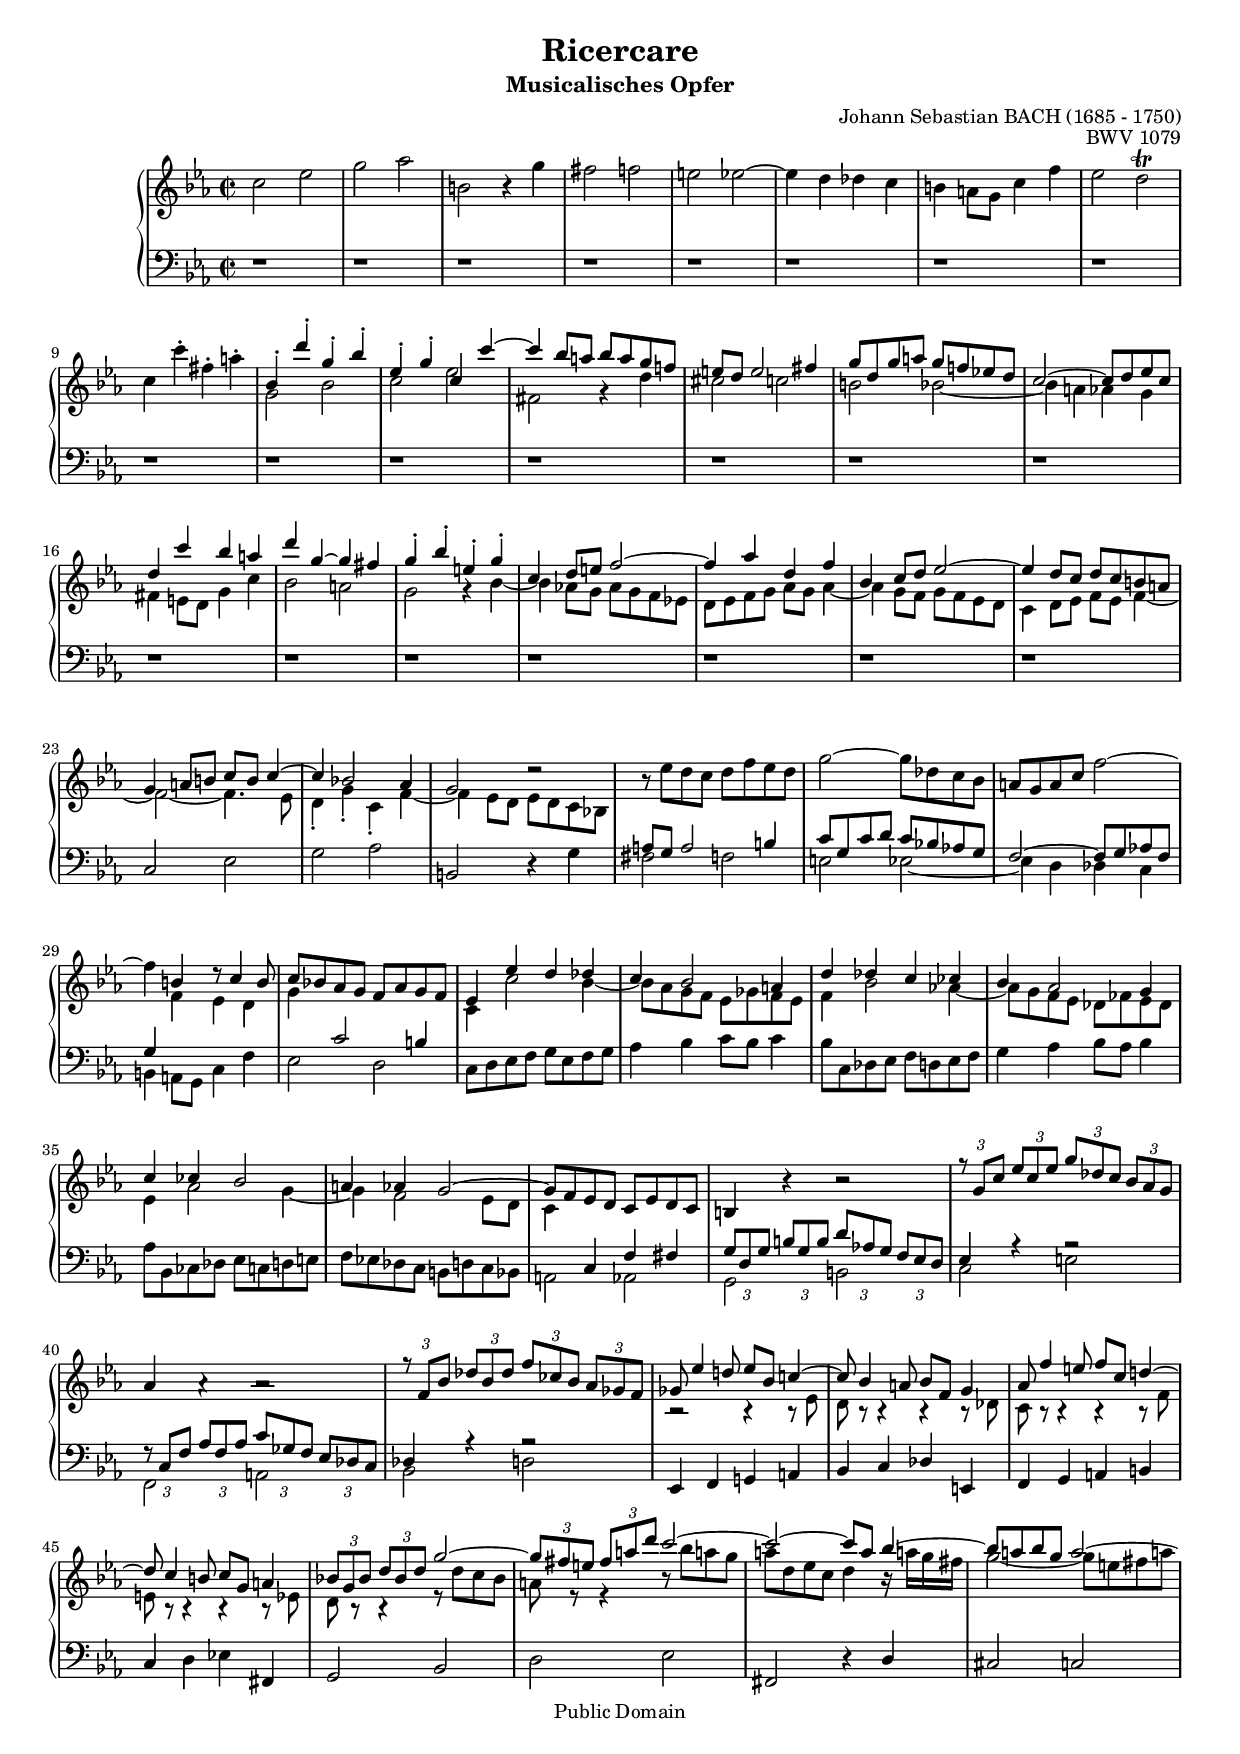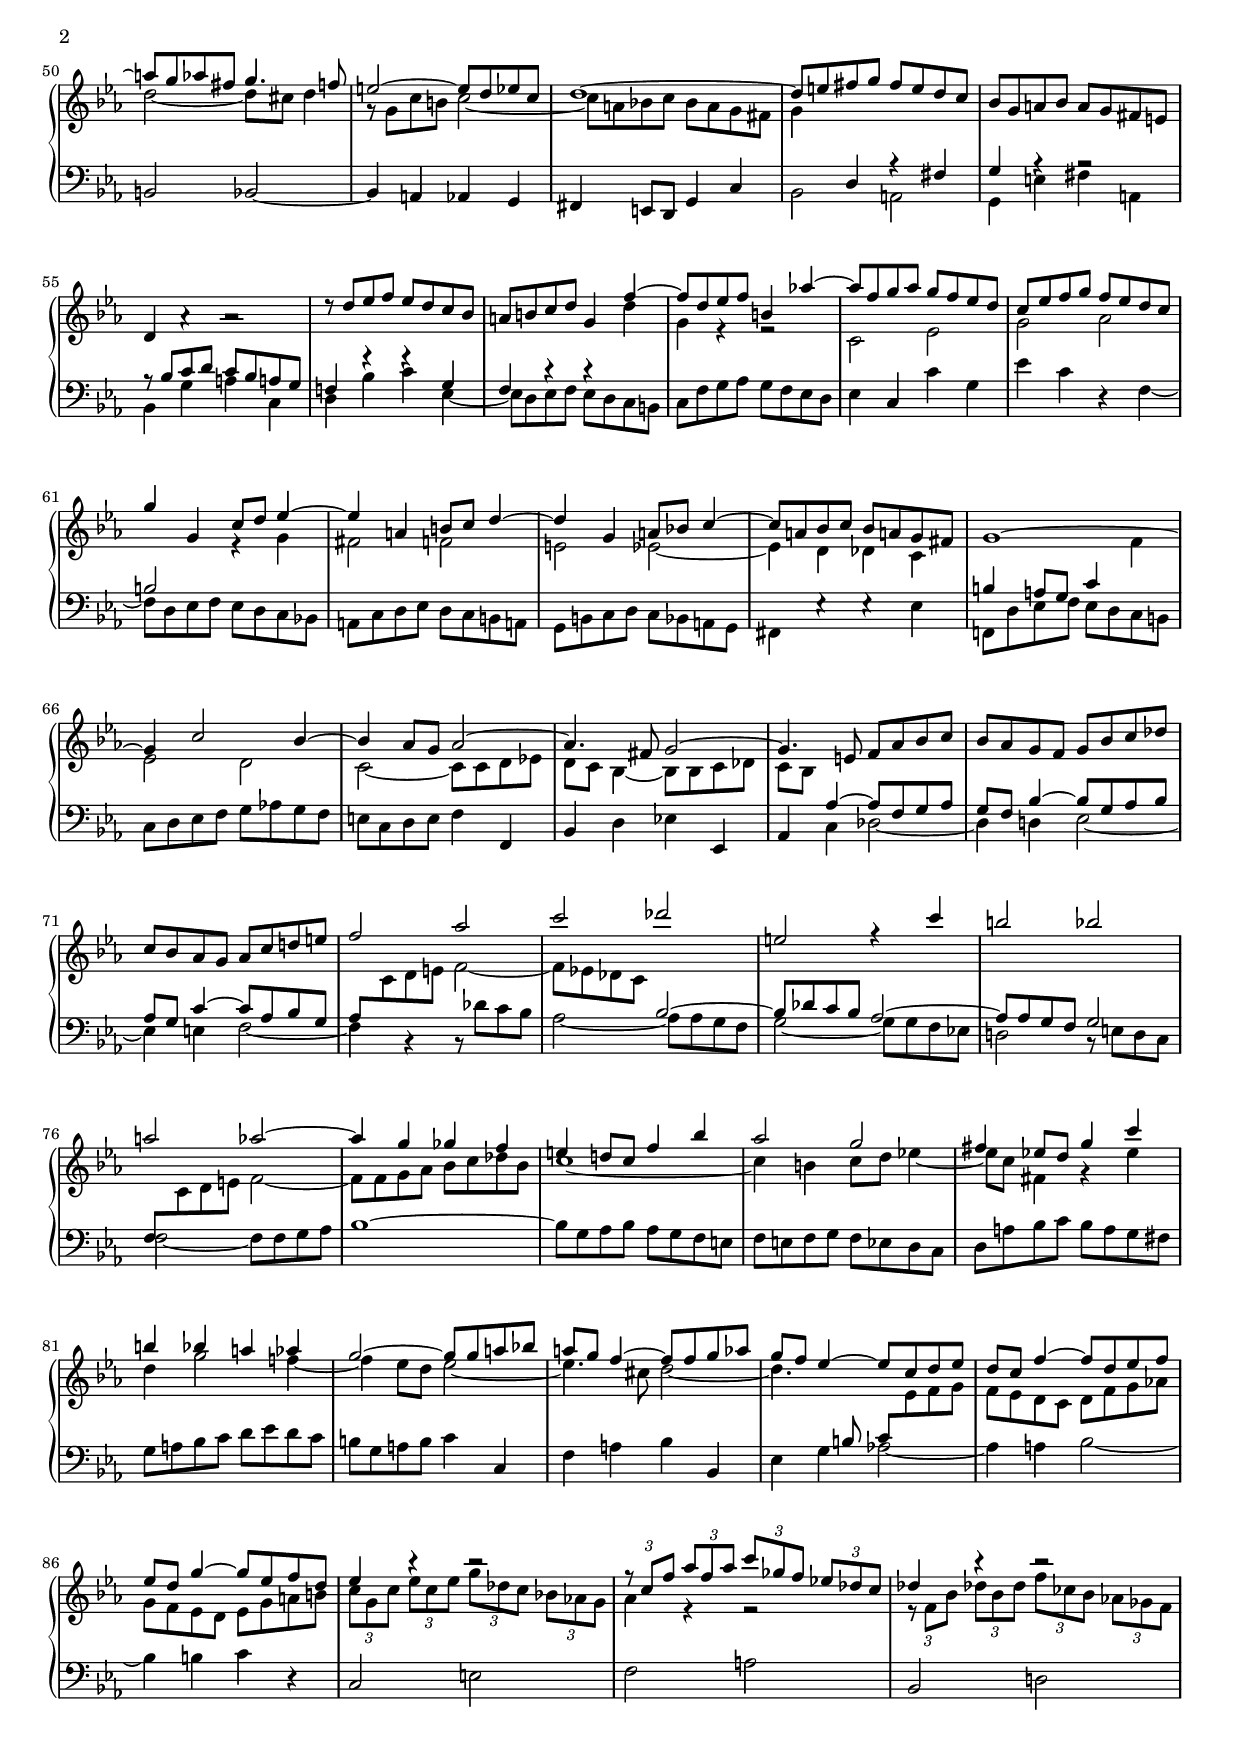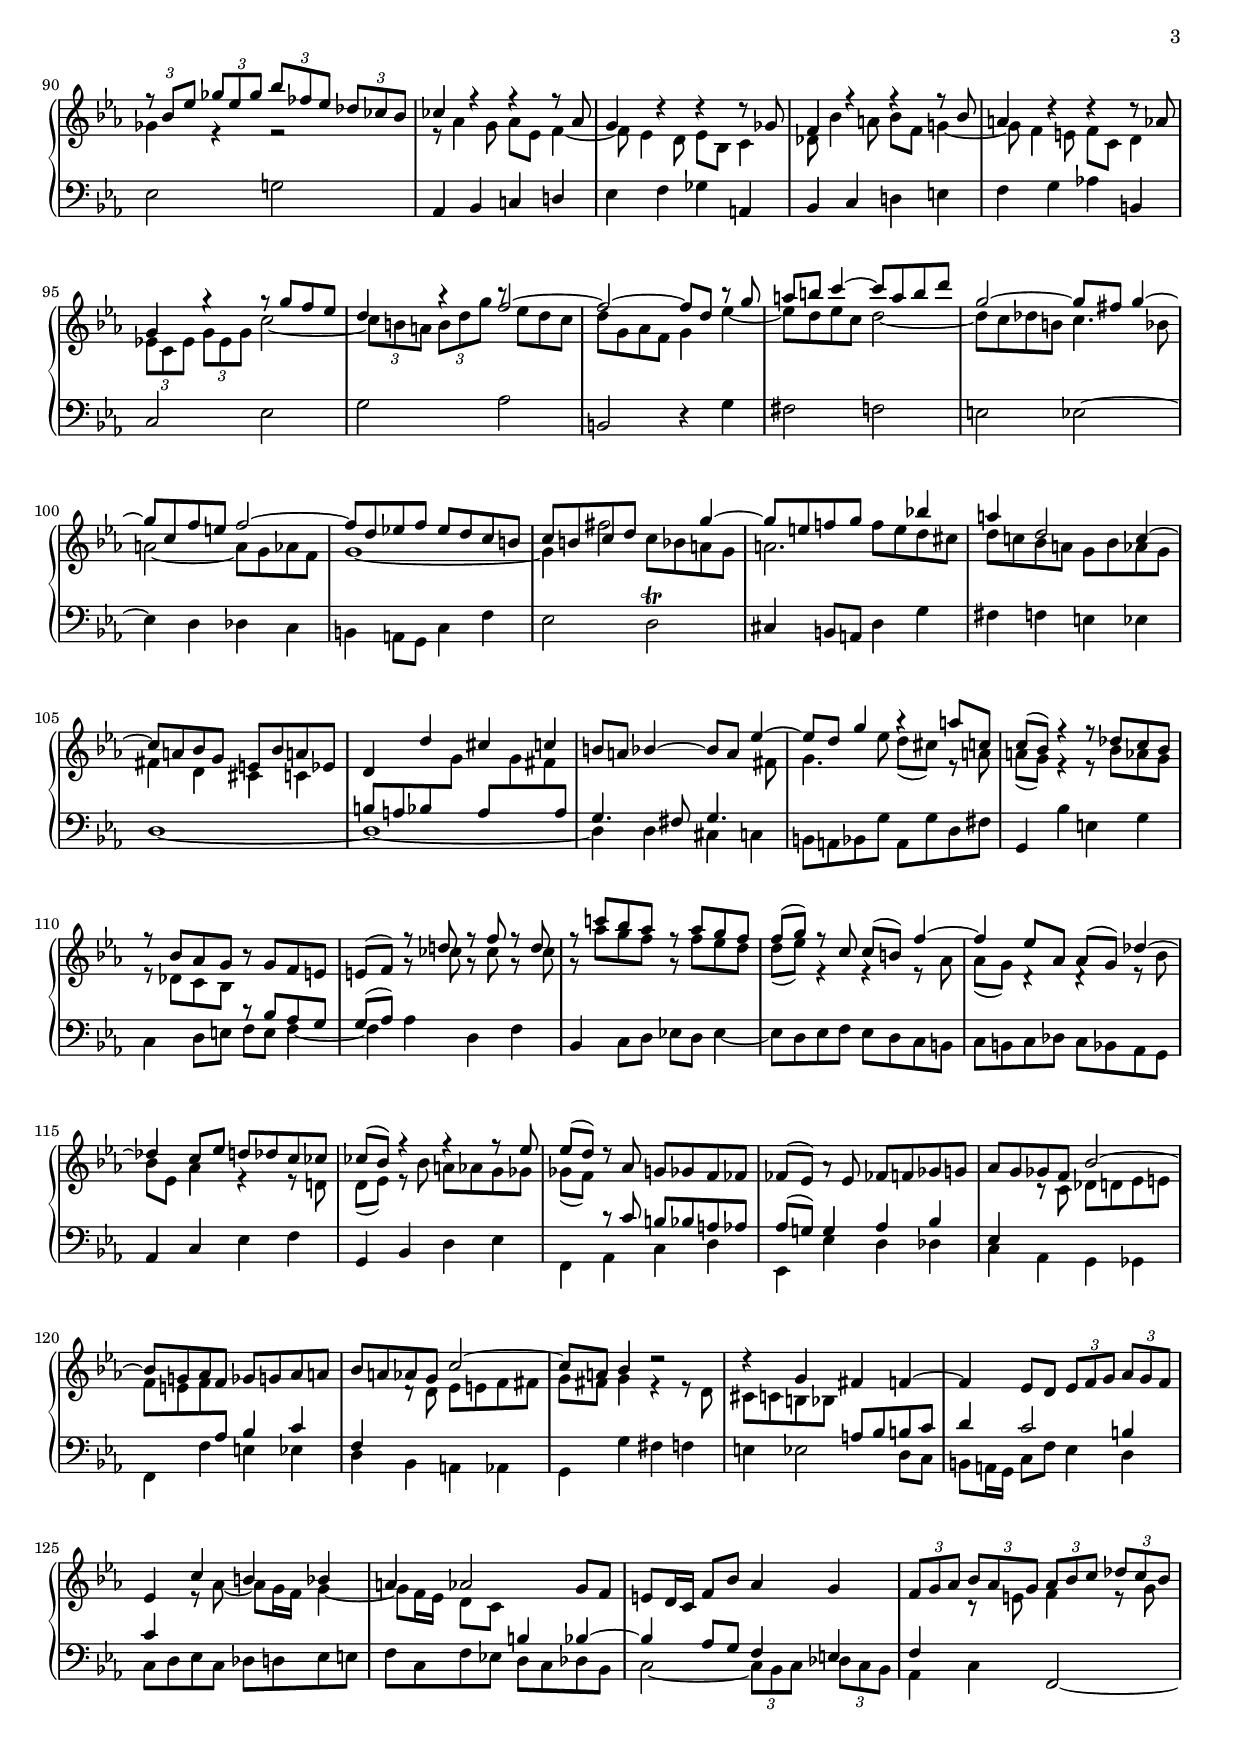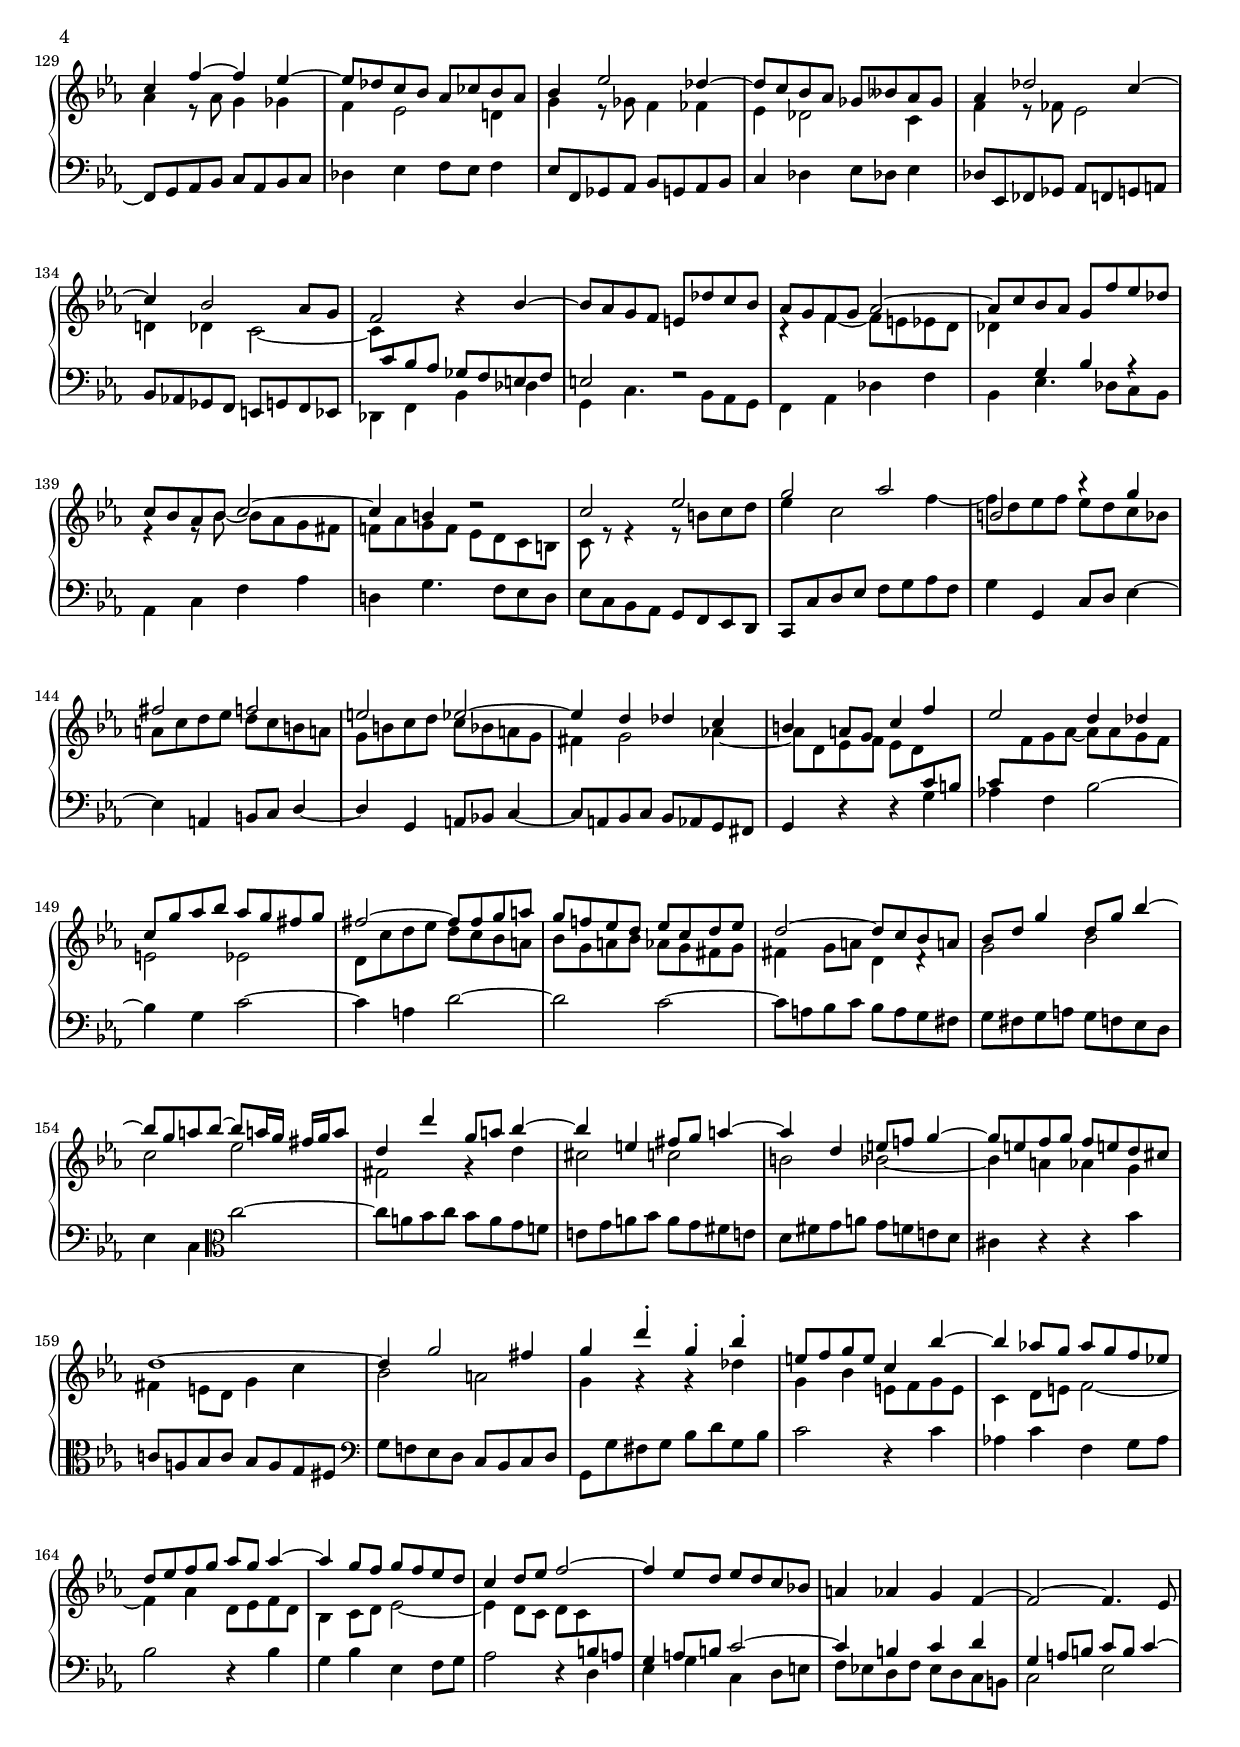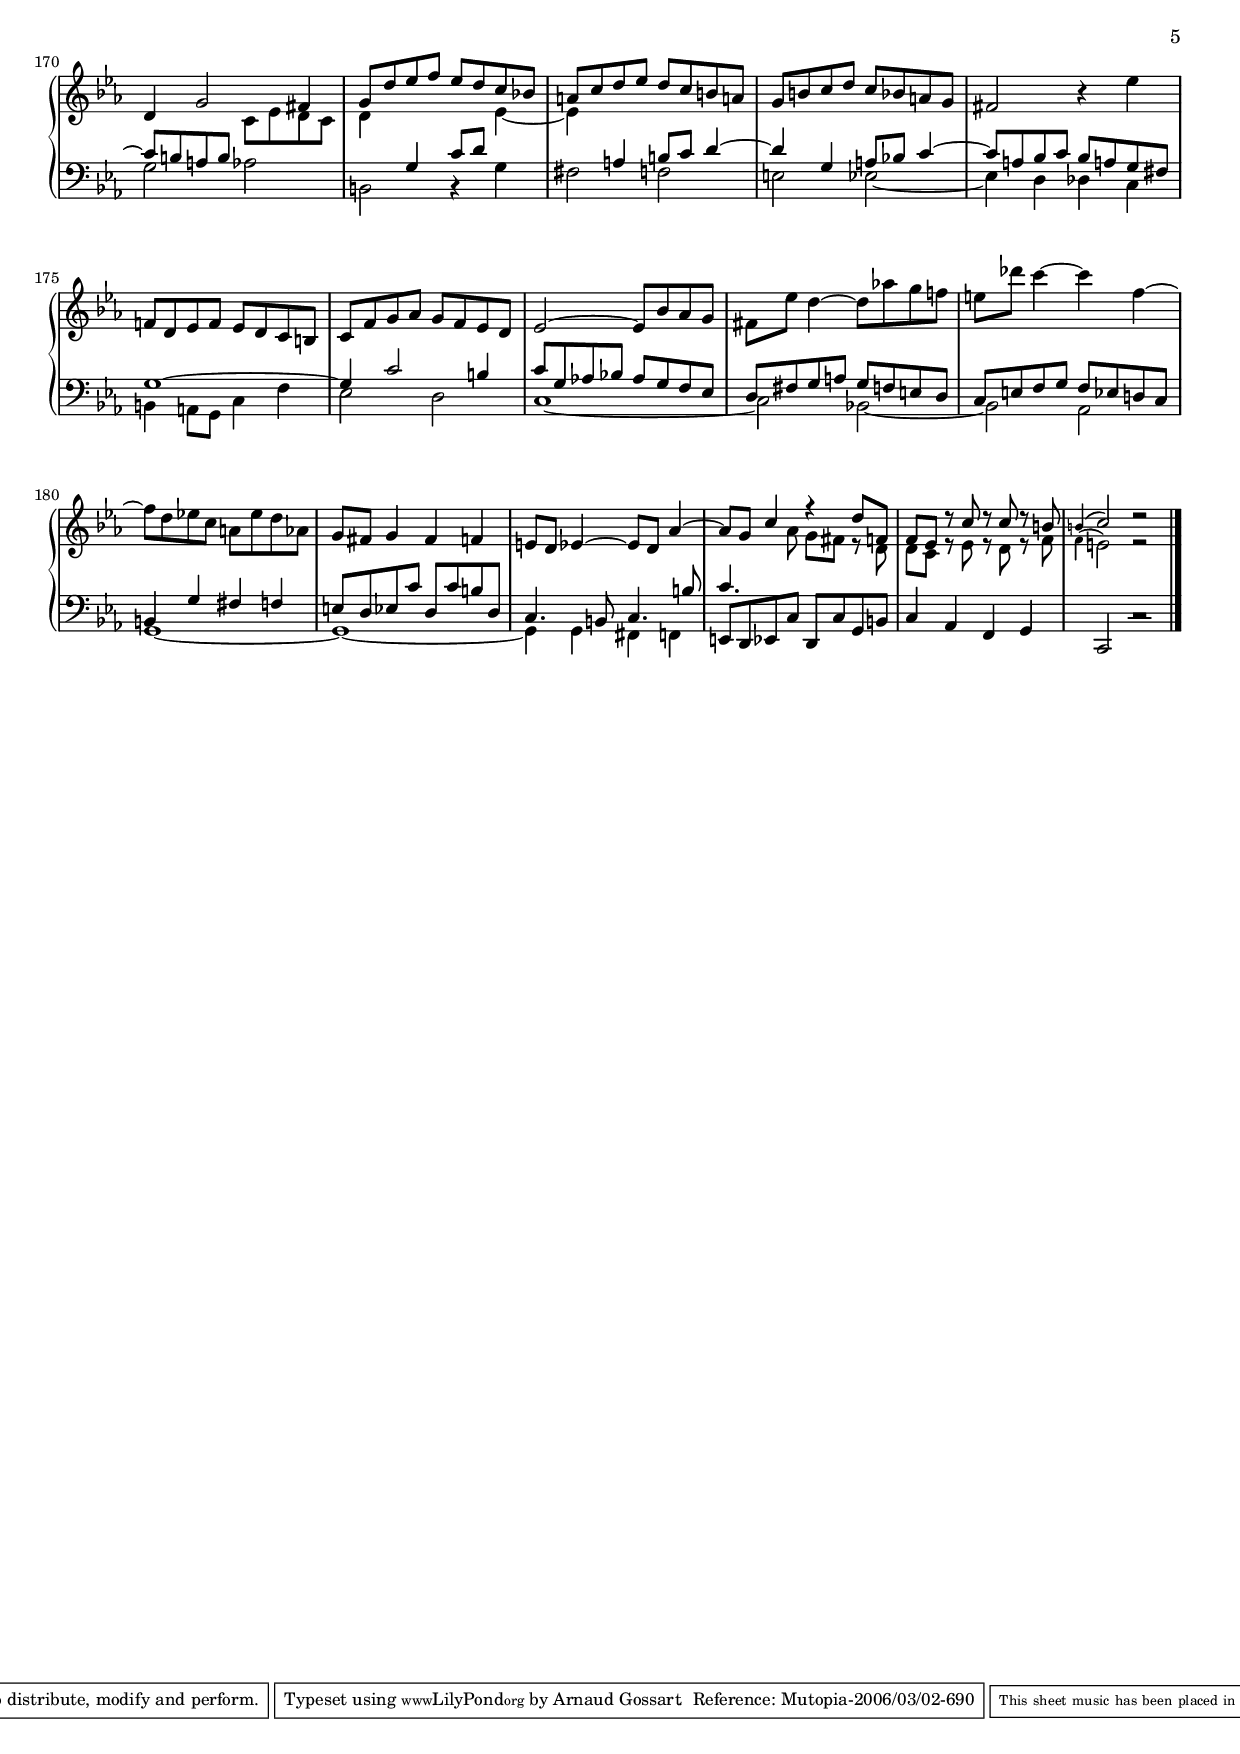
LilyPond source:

\version "2.6.4"

%#(set-default-paper-size "a4")
%#(set-default-paper-size "letter")

#(set-global-staff-size 17)

\header{
title="Ricercare"
subtitle="Musicalisches Opfer"
opus="BWV 1079"
composer="Johann Sebastian BACH (1685 - 1750)"

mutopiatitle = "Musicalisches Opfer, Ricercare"
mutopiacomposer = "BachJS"
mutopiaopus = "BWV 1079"
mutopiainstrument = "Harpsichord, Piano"
date = "1747"
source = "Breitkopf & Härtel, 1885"
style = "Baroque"
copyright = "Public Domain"
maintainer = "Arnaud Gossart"
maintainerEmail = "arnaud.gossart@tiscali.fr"
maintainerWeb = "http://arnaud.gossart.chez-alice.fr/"
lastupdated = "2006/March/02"

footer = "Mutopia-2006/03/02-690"
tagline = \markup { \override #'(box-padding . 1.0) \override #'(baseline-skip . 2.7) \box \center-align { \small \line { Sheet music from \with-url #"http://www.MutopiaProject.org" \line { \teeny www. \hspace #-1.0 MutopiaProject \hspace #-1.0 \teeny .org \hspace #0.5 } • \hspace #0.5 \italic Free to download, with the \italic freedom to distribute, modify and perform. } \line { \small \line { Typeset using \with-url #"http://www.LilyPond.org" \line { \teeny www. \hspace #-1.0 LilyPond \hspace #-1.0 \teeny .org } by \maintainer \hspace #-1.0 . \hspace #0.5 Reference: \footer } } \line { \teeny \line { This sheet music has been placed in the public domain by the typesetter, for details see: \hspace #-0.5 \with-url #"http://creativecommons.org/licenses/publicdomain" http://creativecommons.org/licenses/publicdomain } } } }
}

% Macros %%%%%%%%%%%%%%%%%%%%%%%%%%%%%%%%%%%%%%%%%%%%%%%%%%%%

staffUpper = {\change Staff = upper \stemDown}
staffLower = {\change Staff = lower \stemUp}

nobracket = \override TupletBracket #'bracket-visibility = ##f

% Voices %%%%%%%%%%%%%%%%%%%%%%%%%%%%%%%%%%%%%%%%%%%%%%%%%%%%%

soprano = \relative c''{

	\nobracket

	%1-5

	\stemDown c2 ees 
	g aes 
	b, b4\rest g' 
	fis2 f 
	e ees~ 

	%6-10
	
	ees4 d des c 
	b a8 g c4 f 
	ees2 d\trill 
	c4 c'-. fis,-. a-. 
	\stemUp bes,-. d'-. g,-. bes-.

	%11-15
 
	ees,-. g-. c, c'~ 
	c bes8 a bes a g f! 
	e d e2 fis4 
	g8 d g a g f! ees! d 
	c2~ c8 d ees c 
	
	%16-20

	d4 c' bes a 
	d g,~ g fis
	g-. bes-. e,-. g-. 
	c, d8 e f2~ 
	f4 aes d, f 

	%21-25

	bes, c8 d ees2~ 
	ees4 d8 c d c b a 
	g4 a8 b c b c4~
	c bes!2 aes4 
	g2 d'2\rest 

	%26-30

	bes8\rest \stemDown ees8 d c d f ees d 
	g2~ g8 des c bes 
	\stemUp a g a c \stemDown f2~ 
	f4 \stemUp b, d8\rest c4 b8
	c8 bes! aes g f aes g f 

	%31-35

	ees4 ees' d des 
	c bes2 a4 
	d des c ces 
	bes aes2 g4
	c ces bes2 

	%36-40

	a4 aes g2~ 
	g8 f ees d c ees d c 
	b4 bes'4\rest bes2\rest 
	\times 2/3 {r8 g[ c]} \times 2/3{ees[ c ees]} \times 2/3{g[ des c]} \times 2/3{bes[ aes g]} 
	aes4 aes4\rest aes2\rest 

	%41-45

	\times 2/3{r8 f[ bes]} \times 2/3{des[ bes des]} \times 2/3{f[ ces bes]} \times 2/3{aes[ ges f]} 
	ges8 ees'4 d!8 ees bes c!4~ 
	c8 bes4 a8 bes f g4 
	aes8 f'4 e8 f c d!4~
	d8 c4 b8 c g a4 

	%46-50

	\times 2/3{bes!8[ g bes]} \times 2/3{d[ bes d]} g2~
	\times 2/3{g8[ fis e]} \times 2/3{fis[ a d]} c2~ 
	c2~ c8 a bes4~ 
	bes8 a bes g a2~
	a8 g aes fis g4. f8 

	%51-55

	e2~ e8 d ees c 
	d1~ 
	d8 e fis g fis e d c 
	bes g a bes a g fis e
	d4 aes'\rest aes2\rest 

	%56-60
	
	d8\rest d ees f ees d c bes 
	a b c d g,4 f'~ 
	f8 d ees f b,4 aes'!~ 
	aes8 f g aes g f ees d 
	c ees f g f ees d c

	%61-65

	g'4 g, c8 d ees4~ 
	ees a, b8 c d4~ 
	d g, a8 bes! c4~ 
	c8 a bes c bes a! g fis 
	g1~ 

	%66-70

	g4 c2 bes4~
	bes aes8 g aes2~ 
	aes4. fis8 g2~ 
	g4. e8 f aes bes c 
	bes aes g f g bes c des 

	%71-75

	c bes aes g aes c d! e
	f2 aes 
	c des 
	e, f4\rest c' 
	b2 bes 
	
	%76-80

	a aes~
	aes4 g ges f 
	e d!8 c f4 bes 
	aes2 g 
	fis4 ees!8 d g4 c 

	%81-85

	b bes a aes
	g2~ g8 g a bes! 
	a g f4~ f8 f g aes 
	g f ees4~ ees8 c d ees 
	d c f4~ f8 d ees f 

	%86-90
	
	ees d g4~ g8 ees f d
	ees4 bes'\rest bes2\rest 
	\times 2/3{f8\rest c[ f]} \times 2/3{aes[ f aes]} \times 2/3{c[ ges f]} \times 2/3{ees![ des c]} 
	des4 bes'\rest bes2\rest 
	\times 2/3{f8\rest bes,[ ees]} \times 2/3{ges[ ees ges]} \times 2/3{bes[ fes ees]} \times 2/3{des[ ces bes]} 

	%91-95

	ces4 f\rest f\rest f8\rest aes,
	g4 d'\rest d\rest d8\rest ges, 
	f4 f'\rest f\rest f8\rest bes, 
	a4 d\rest d\rest d8\rest aes 
	g4 g'\rest g8\rest g f ees 

	%96-100
	
	d4 aes'\rest bes8\rest \stemDown ees, d c
	d g, aes f g4 \stemUp bes'8\rest g 
	a b c4~ c8 a b d 
	g,2~ g8 fis g4~ 
	g8 c, f e f2~ 

	%101-105
	
	f8 d ees! f ees d c b
	c b c d \stemDown c bes a g 
	a2. \stemUp bes'!4 
	a d,2 c4~ 
	c8 a bes g e bes' a! ees 

	%106-110

	d4 d' cis c
	b8 a bes4~ bes8 a ees'4~ 
	ees8 d g4 a\rest a8 c,! 
	c( bes) f'4\rest f8\rest des c bes 
	f'\rest bes, aes g bes\rest g f e 

	%111-115

	e( f) f'\rest d! f\rest f f\rest d
	f8\rest c'! bes aes f\rest aes g f 
	f( g) f\rest c c( b) f'4~ 
	f ees8 aes, aes( g) des'4~ 
	des c8 ees d des c ces 

	%116-120

	ces( bes) f'4\rest f\rest f8\rest ees
	ees( d) d\rest aes g! ges f fes 
	fes( ees) aes\rest ees fes! f ges g 
	aes g ges f bes2~ 
	bes8 g! aes f ges g aes a 

	%121-125

	bes a aes g c2~
	c8 a bes4 d2\rest 
	d4\rest g, fis f~ 
	f ees8 d \times 2/3{ees[ f g]} \times 2/3{aes[ g f]} 
	ees4 c' b bes 

	%126-130

	a aes2 g8 f
	e[ d16 c] f8[ bes] aes4 g 
	\times 2/3{f8[ g aes]} \times 2/3{bes[ aes g]} \times 2/3{aes[ bes c]} \times 2/3{des[ c bes]} 
	c4 f~ f ees~ 
	ees8 des c bes aes ces bes aes 

	%131-135

	bes4 ees2 des4~
	des8 c bes aes ges beses aes ges 
	aes4 des2 c4~ 
	c bes2 aes8 g 
	f2 bes4\rest bes~ 

	%136-140

	bes8 aes g f e des' c bes
	aes g f g aes2~ 
	aes8 c bes aes g f' ees des 
	c bes aes bes c2~ 
	c4 b d2\rest 
	
	%141-145

	c ees
	g aes 
	b, b'4\rest g 
	fis2 f 
	e ees~ 

	%146-150

	ees4 d des c
	b4 a8 g c4 f 
	ees2 d4 des 
	c8 g' aes bes aes g fis g 
	fis2~ fis8 fis g a 

	%151-155

	g f! ees d ees c d ees
	d2~ d8 c bes a! 
	bes d g4 d8 g bes4~ 
	bes8 g a bes~ bes[ a!16 g] fis[ g a8] 
	d,4 d' g,8 a bes4~ 

	%156-160

	bes e, fis8 g a4~
	a d, e8 f! g4~ 
	g8 e f g f e! d cis 
	d1~ 
	d4 g2 fis4 

	%161-165

	g d'-. g,-. bes-.
	e,8 f g e c4 bes'~ 
	bes aes!8 g aes g f ees! 
	d ees f g aes g aes4~ 
	aes g8 f g f ees d 

	%166-170

	c4 d8 ees f2~ 
	f4 ees8 d ees d c bes!
	a4 aes g f~ f2~ 
	f4. ees8 
	d4 g2 fis4 

	%171-175
	
	g8 d' ees f ees d c bes! 
	a c d ees d c b a! 
	g b c d c bes a g
	fis2 bes4\rest \stemDown ees 
	\stemUp f,!8 d ees f ees d c b 

	%176-180

	c f g aes g f ees d 
	ees2~ ees8 bes' aes g 
	\stemDown fis ees' d4~ d8 aes'! g f! 
	e des' c4~ c f,~
	f8 d ees! c a ees' d aes 

	%181-185

	\stemUp g fis g4 fis f 
	e8 d ees4~ ees8 d aes'4~ 
	aes8 g c4 f\rest d8 f,! 
	f ees d'\rest c d\rest c d\rest b 
	\grace {\slurUp b4(} c2) d\rest

}

%%%%%%%%%%%%%%%%%%%%%%%%%%%%%%%%%%%%%%%%%%%%%%%%%%%%%%%%%%%%%%

alto = \relative c''{

	\nobracket

	%1-5

	s1
	s
	s
	s
	s

	%6-10

	s
	s
	s
	s
	g2 bes

	%11-15

	c ees 
	fis, g4\rest d' 
	cis2 c 
	b bes~ 
	bes4 a aes g 

	%16-20

	fis e8 d g4 c 
	bes2 a
	g g4\rest \tieDown bes~ 
	bes aes!8 g aes g f ees! 
	d ees f g aes g aes4~ 

	%21-25

	aes g8 f g f ees d 
	c4 d8 ees f ees f4~ 
	f2~ f4. ees8
	d4-. g-. c,-. f~ 
	f ees8 d ees d c bes! 

	%26-30

	\staffLower a8 g a2 b4 
	c8 g c d c bes! aes! g 
	\tieUp f2~ f8 \tieDown 
	g aes! f g4 \staffUpper f'4 ees d
	g \staffLower c,2 b4 

	%31-35

	\staffUpper c c'2 bes4~ 
	bes8 aes g f ees ges f ees 
	f4 bes2 aes!4~ 
	aes8 g f ees des fes ees des
	ees4 aes2 g4~ 

	%36-40

	g f2 ees8 d 
	c4 \staffLower c, f fis 
	\times 2/3 {g8[ d g]} \times 2/3{b[ g b]} \times 2/3{d[ aes! g]} \times 2/3{f[ ees d]} 
	ees4 aes4\rest aes2\rest
	\times 2/3{f8\rest c[ f]} \times 2/3{aes[ f aes]} \times 2/3{c[ ges f]} \times 2/3{ees[ des c]} 

	%41-45

	des4 aes'4\rest aes2\rest 
	\staffUpper b2\rest b4\rest b8\rest ees 
	d b\rest b4\rest b\rest b8\rest des 
	c b\rest b4\rest b\rest b8\rest f'
	e b8\rest b4\rest b\rest b8\rest ees 

	%46-50

	d b\rest b4\rest ees8\rest d' c bes 
	a ees\rest ees4\rest bes'8\rest bes' a! g 
	a d, ees c d4 bes16\rest a'! g fis 
	g2~ g8 e fis a!
	d,2~ d8 cis d4 

	%51-55

	g,8\rest g c b c2~ 
	c8 a bes! c bes a g fis 
	g4 \staffLower d, aes'\rest fis 
	g aes\rest aes2\rest 
	aes8\rest bes c d c bes a! g 

	%56-60

	f!4 f'\rest f\rest g, 
	f c'\rest c\rest \staffUpper d'4 
	g, ees\rest ees2\rest 
	c ees 
	g aes

	%61-65

	\staffLower b, \staffUpper ees4\rest g 
	fis2 f 
	e ees~ 
	ees4 d des c 
	\staffLower b a8 g c4 \staffUpper f 

	%66-70

	ees2 d
	c~ c8 c d ees! 
	d c bes4~ bes8 bes c des 
	c bes \staffLower \tieUp aes4~ aes8 f g aes 
	g f bes4~ bes8 g aes bes 

	%71-75

	aes g c4~ c8 aes bes g
	aes \staffUpper c d e \tieDown f2~ 
	f8 ees! des c \staffLower \tieUp bes2~ 
	bes8 des c bes aes2~ 
	aes8 aes g f g2 
	
	%76-80

	f8 \staffUpper c' d e \tieDown f2~
	f8 f g aes bes c des bes
	c1~ 
	c4 b c8 d ees!4~ 
	ees8 c fis,4 g\rest ees' 

	%81-85

	d g2 f!4~
	f ees8 d ees2~ 
	ees4. cis8 d2~ 
	d4. \staffLower b,8 c \staffUpper ees f g 
	f ees d c d f g aes! 

	%86-90

	g f ees d ees g a b
	\times 2/3{c[ g c]} \times 2/3{ees[ c ees]} \times 2/3{g[ des c]} \times 2/3{bes![ aes! g]} 
	aes4 ees\rest ees2\rest 
	\times 2/3{ees8\rest f[ bes]} \times 2/3{des![ bes des]} \times 2/3{f[ ces bes]} \times 2/3{aes![ ges f]} 
	ges4 ees\rest ees2\rest 

	%91-95

	ees8\rest aes4 g8 aes ees f4~
	f8 ees4 d8 ees bes c4 
	des8 bes'4 a8 bes f g!4~ 
	g8 f4 e8 f c d4 
	\times 2/3{ees!8[ c ees]} \times 2/3{g[ ees g]} c2~ 

	%96-100

	\times 2/3{c8[ b a]} \times 2/3{b[ d g]} \tieUp \stemUp f2~
	f2~ f8 d \stemDown \tieDown ees4~ 
	ees8 d ees c d2~ 
	d8 c des b c4. bes8 
	a2~ a8 g aes f 

	%101-105

	g1~
	g4 fis'2 \tieUp \stemUp g4~ 
	g8 e f! g \stemDown f e d cis 
	d c! bes a g bes aes g 
	fis4 d cis c 

	%106-110

	\staffLower b8 a bes \staffUpper g'8 \staffLower a, \staffUpper g' fis \staffLower a,
	\staffLower g4. fis8 g4. \staffUpper fis'8 
	g4. ees'8 d( cis) ees,\rest a 
	a( g) ees4\rest ees8\rest bes' aes g 
	ees\rest des c bes \staffLower c\rest bes aes g 

	%111-115

	\slurUp g( aes) \staffUpper g'\rest ces g\rest ces g\rest ces
	g8\rest aes' g f g,\rest f' ees d 
	\slurDown d( ees) ees,4\rest ees\rest ees8\rest aes 
	aes( g) d4\rest d\rest ees8\rest bes' 
	bes ees, aes4 ees\rest ees8\rest d! 

	%116-120
	
	d( ees) ees\rest bes' a aes g ges
	ges( f) \staffLower c\rest c b bes a aes 
	\slurUp aes( g!) g4 aes bes 
	ees, \staffUpper c'8\rest c des d ees e 
	f e f \staffLower aes, bes4 c 

	%121-125

	f, \staffUpper d'8\rest d ees e f fis
	g fis g4 ees\rest ees8\rest d 
	cis c b bes \staffLower a bes b c 
	d4 c2 b4 
	c \staffUpper ees8\rest \tieDown aes~ aes g16 f g4~ 
	
	%126-130

	g8[ f16 ees] d8 c \staffLower b4 \tieUp bes~
	bes aes8 g f4 e 
	f \staffUpper c'8\rest e f4 ees8\rest g 
	aes4 ees8\rest aes g4 ges 
	f ees2 d!4 

	%131-135

	g ees8\rest ges f4 fes
	ees des2 c4 
	f ees8\rest fes ees2 
	d!4 des \tieDown c2~ 
	c8 \staffLower c bes aes ges f e f 

	%136-140

	e2 f\rest 
	\staffUpper	c'4\rest f~ f8 e ees d 
	des4 \staffLower g, bes aes\rest 
	\staffUpper ees'\rest ees8\rest bes'~ bes aes g fis 
	f! aes g f ees d c b 

	%141-145

	c ees\rest ees4\rest ees8\rest b' c d
	es4 c2 f4~ 
	f8 d ees f ees d c bes! 
	a c d ees d c b a! 
	g b c d c bes a g 

	%146-150

	fis4 g2 aes!4~
	aes8 d, ees f ees d \staffLower c b 
	c \staffUpper f g aes~ aes aes g f 
	e2 ees 
	d8 c' d ees d c bes a 

	%151-155

	bes g a bes aes g fis g
	fis4 g8 a d,4 d\rest 
	g2 bes 
	c ees 
	fis, g4\rest d' 

	%156-160

	cis2 c 
	b bes~ 
	bes4 a aes g 
	fis e8 d g4 c 
	bes2 a 

	%161-165

	g4 g\rest g\rest des'
	g, bes e,8 f g e 
	c4 d8 e f2~ 
	f4 aes d,8 ees f d 
	bes4 c8 d ees2~ 

	%166-170

	ees4 d8 c d c \staffLower b a 
	g4 a8 b \tieUp c2~
	c4 b c d 
	g, a8 b c b c4~ 
	c8 b a b \staffUpper c ees d c

	%171-175

	d4 \staffLower g, c8 d \staffUpper \tieDown ees4~ 
	ees \staffLower a, b8 c \tieUp d4~ 
	d g, a8 bes! c4~
	c8 a bes c bes a! g fis 
	g1~ 
	
	%176-180

	g4 c2 b4 
	c8 g aes! bes! aes g f ees 
	d fis g a g f e d 
	c e f g f ees d! c
	b4 g' fis f 

	%181-185

	e8 d ees c' d, c' b d,
	c4. b8 c4. b'!8 
	c4. \staffUpper aes'8 g fis ees\rest d 
	d c ees\rest ees ees\rest d ees\rest f 
	\grace {\stemDown \tieDown f4(} e2) e\rest

}

%%%%%%%%%%%%%%%%%%%%%%%%%%%%%%%%%%%%%%%%%%%%%%%%%%%%%%%%%%%%%%%%%%%%

bass = \relative c{

	\nobracket

	%1-5

	d1\rest 
	d1\rest 
	d1\rest 
	d1\rest 
	d1\rest 
	
	%6-10
	
	d1\rest 
	d1\rest 
	d1\rest 
	d1\rest 
	d1\rest 

	%11-15

	d1\rest 
	d1\rest 
	d1\rest 
	d1\rest 
	d1\rest 

	%16-20
	
	d1\rest 
	d1\rest 
	d1\rest 
	d1\rest 
	d1\rest 
	
	%21-25
	
	d1\rest 
	d1\rest 
	\stemUp c2 \stemDown ees 
	g aes 
	\stemUp b, r4 \stemDown g' 
	
	%26-30
	
	fis2 f 
	e \tieDown ees~ 
	ees4 d des c 
	b a8 g c4 f 
	ees2 d 
	
	%31-35
	
	c8 d ees f g ees f g 
	aes4 bes c8 bes c4 
	bes8 c, des ees f d ees f 
	g4 aes bes8 aes bes4
	aes8 bes, ces des ees c d e 

	%36-40

	f ees! des c b d c bes 
	a2 aes 
	g b 
	c e
	f,2 a 
	
	%41-45
	
	bes d! 
	\stemUp ees,4 f g! a 
	bes c des e, 
	f g a b
	c \stemDown d ees! \stemUp fis, 
	
	%46-50
	
	g2 bes 
	\stemDown d ees 
	\stemUp fis, d'4\rest d 
	cis2 c
	b bes~ 
	
	%51-55
	
	bes4 a aes g 
	fis e8 d g4 c 
	\stemDown bes2 a 
	g4 e' fis a,
	bes g' a c, 
	
	%56-60
	
	d bes' c ees,~ 
	ees8 d ees f ees d c b 
	c f g aes g f ees d 
	ees4 \stemUp c \stemDown c' g 
	ees' c d,\rest f~

	%61-65
	
	f8 d ees f ees d c bes! 
	a c d ees d c b a! 
	g b c d c bes a g 
	fis4 ees'\rest ees\rest ees 
	f,!8 d' ees f ees d c b 
	
	%66-70
	
	c d ees f g aes! g f 
	e c d e f4 \stemUp f, 
	bes \stemDown d ees! \stemUp ees, 
	aes \stemDown c des2~ 
	des4 d ees2~ 
	
	%71-75
	
	ees4 e f2~
	f4 bes,4\rest bes8\rest des' c bes 
	aes2~ aes8 aes g f 
	g2~ g8 g f ees! d!2 
	bes8\rest e d c 
	
	%76-80
	
	f2~ f8 f g aes
	\tieUp bes1~ 
	bes8 \tieDown g aes bes aes g f e 
	f e f g f ees d c 
	d a' bes c bes a g fis 
	
	%81-85
	
	g a bes c d ees d c 
	b g a b c4 \stemUp c, 
	\stemDown f a bes \stemUp bes, 
	\stemDown ees g aes!2~ 
	aes4 a bes2~ 
	
	%86-90
	
	bes4 b c d,\rest 
	\stemUp c2 \stemDown e 
	f a 
	\stemUp bes, \stemDown d! 
	ees g! 
	
	%91-95
	
	\stemUp aes,4 bes c! d!
	\stemDown ees f ges \stemUp a, 
	bes c \stemDown d! e 
	f g aes! \stemUp b, 
	c2 \stemDown ees 
	
	%96-100
	
	g aes
	\stemUp b, d4\rest \stemDown g 
	fis2 f 
	e \tieUp ees~ 
	ees4 \tieDown d des c 
	
	%101-105
	
	b a8 g c4 f
	ees2 d\trill 
	\stemUp cis4 b8 a \stemDown d4 g 
	fis f e ees 
	d1~ 
	
	%106-110
	
	d~ 
	d4 d cis c 
	b8 a bes g' a, g' d fis 
	\stemUp g,4 \stemDown bes' e, g 
	c, d8 e f e f4~ 
	
	%111-115
	
	f aes d, f
	\stemUp bes,4 \stemDown c8 d ees! d ees4~ 
	ees8 d ees f ees d c b 
	c b c des c bes aes g 
	\stemUp aes4 c \stemDown ees f 
	
	%116-120
	
	\stemUp g, bes \stemDown d ees
	f, aes c d 
	ees, ees' d des 
	c aes g ges 
	f f' e ees 
	
	%121-125
	
	d bes a aes
	g g' fis f 
	e ees2 d8 c 
	b[ a16 g] c8 f ees4 d 
	c8 d ees c des d ees e 
	
	%126-130
	
	f c f ees! d c des bes
	c2~ \times 2/3{c8[ bes c]} \times 2/3{des[ c bes]} 
	aes4 c \stemUp f,2~ 
	f8 g aes bes c aes bes c \stemDown 
	des4 ees f8 ees f4 
	
	%131-135
	
	\stemUp ees8 f, ges aes bes g aes bes
	c4 \stemDown des ees8 des! ees4 
	\stemUp des8 ees, fes ges aes f g a 
	bes aes! ges f e g f ees 
	\stemDown des4 f bes des 
	
	%136-140
	
	g, c4. bes8 aes g
	f4 aes des f 
	bes, ees4. des8 c bes 
	aes4 c f aes 
	d,! g4. f8 ees d 
	
	%141-145
	
	ees c bes aes \stemUp g f ees d
	c c' d ees \stemDown f g aes f 
	g4 \stemUp g, c8 d \stemDown \tieUp ees4~ 
	ees \stemUp \tieDown a, b8 c d4~ 
	d g, a8 bes! c4~ 
	
	%146-150
	
	c8 a bes c bes aes g fis
	g4 d'\rest d\rest \stemDown g 
	aes! f \tieUp bes2~ 
	bes4 g c2~ 
	c4 a d2~ 
	
	%151-155
	
	d c~
	c8 a bes c bes a g fis 
	g fis g a g f ees d 
	ees4 c \clef alto c''2~ 
	c8 \tieDown a bes c bes a g f! 

	%156-160

	e g a bes a g fis e!
	d fis g a g f e d 
	cis4 cis\rest cis\rest bes' 
	\stemUp c,!8 a bes c bes a g fis 
	\clef bass \stemDown g f! ees d \stemUp c bes c d 

	%161-165

	\stemDown g, g' fis g bes d g, bes
	c2 d,4\rest c' 
	aes! c f, g8 aes 
	bes2 d,4\rest bes' 
	g bes ees, f8 g

	%166-170

	aes2 d,4\rest d 
	ees g c, d8 e
	f ees! d f ees d c b 
	c2 ees 
	g aes! 
	
	%171-175
	
	b, b4\rest g' 
	fis2 f 
	e \tieDown ees~
	ees4 d des c 
	b a8 g c4 f 
	
	%176-180
	
	ees2 d 
	c1~ 
	c2 bes!~ 
	bes aes
	g1~ 
	
	%181-185
	
	g~ 
	g4 g fis f 
	\stemUp e8 d ees c' d, c' g b 
	c4 aes f g 
	c,2 c'\rest

}

% Score %%%%%%%%%%%%%%%%%%%%%%%%%%%%%%%%%%%%%%%%%%%%%%%%%%%%%%%%%%%%%%%%%%%%%%%%%%%

global = {\time 2/2 \key c \minor}

\score{
  \context PianoStaff <<
    \context Staff = "upper" {\global \clef treble <<\soprano \\ \alto>> \bar "|."}
    \context Staff = "lower" {\global \clef bass \bass}
  >>
  \midi {\tempo 4=120}
  \layout{}
}

